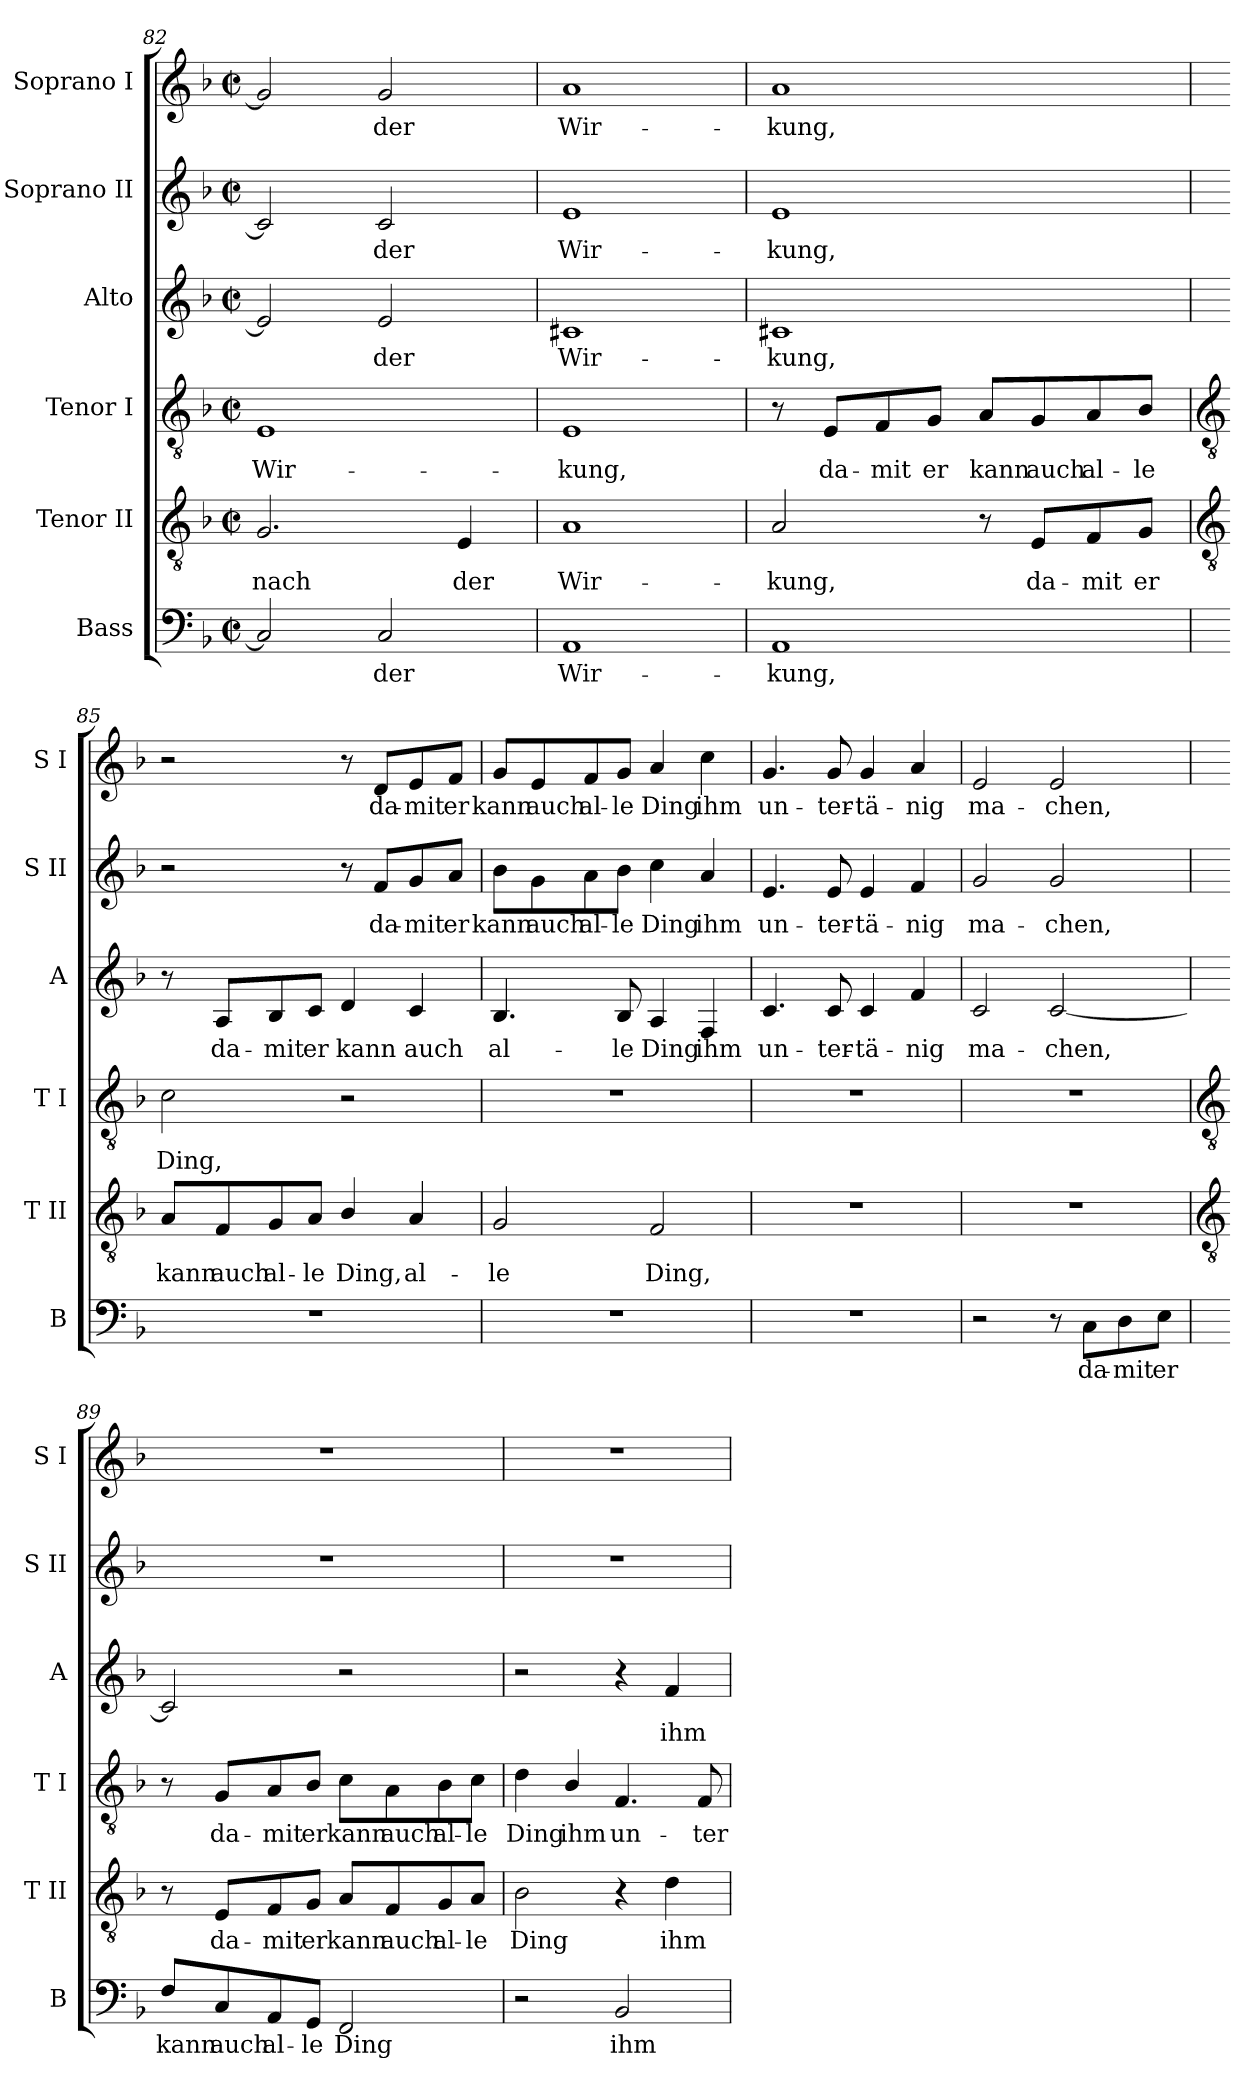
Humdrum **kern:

**kern	**text	**kern	**text	**kern	**text	**kern	**text	**kern	**text	**kern	**text
*part6	*part6	*part5	*part5	*part4	*part4	*part3	*part3	*part2	*part2	*part1	*part1
*staff6	*staff6	*staff5	*staff5	*staff4	*staff4	*staff3	*staff3	*staff2	*staff2	*staff1	*staff1
*I"Bass	*	*I"Tenor II	*	*I"Tenor I	*	*I"Alto	*	*I"Soprano II	*	*I"Soprano I	*
*I'B	*	*I'T II	*	*I'T I	*	*I'A	*	*I'S II	*	*I'S I	*
*clefF4	*	*clefGv2	*	*clefGv2	*	*clefG2	*	*clefG2	*	*clefG2	*
*k[b-]	*	*k[b-]	*	*k[b-]	*	*k[b-]	*	*k[b-]	*	*k[b-]	*
*F:	*	*F:	*	*F:	*	*F:	*	*F:	*	*F:	*
*M2/2	*	*M2/2	*	*M2/2	*	*M2/2	*	*M2/2	*	*M2/2	*
*met(c|)	*	*met(c|)	*	*met(c|)	*	*met(c|)	*	*met(c|)	*	*met(c|)	*
=82	=82	=82	=82	=82	=82	=82	=82	=82	=82	=82	=82
!	!	!	!LO:LY:b	!	!LO:LY:b	!	!	!	!	!	!
2C]	.	2.G	nach	1E	Wir-	2e]	.	2c]	.	2g]	.
!	!LO:LY:b	!	!	!	!	!	!LO:LY:b	!	!LO:LY:b	!	!LO:LY:b
2C	der	.	.	.	.	2e	der	2c	der	2g	der
!	!	!	!LO:LY:b	!	!	!	!	!	!	!	!
.	.	4E	der	.	.	.	.	.	.	.	.
=83	=83	=83	=83	=83	=83	=83	=83	=83	=83	=83	=83
!	!LO:LY:b	!	!LO:LY:b	!	!LO:LY:b	!	!LO:LY:b	!	!LO:LY:b	!	!LO:LY:b
1AA	Wir-	1A	Wir-	1E	-kung,	1c#X	Wir-	1e	Wir-	1a	Wir-
=84	=84	=84	=84	=84	=84	=84	=84	=84	=84	=84	=84
!	!LO:LY:b	!	!LO:LY:b	!	!	!	!LO:LY:b	!	!LO:LY:b	!	!LO:LY:b
1AA	-kung,	2A	-kung,	8r	.	1c#X	-kung,	1e	-kung,	1a	-kung,
!	!	!	!	!	!LO:LY:b	!	!	!	!	!	!
.	.	.	.	8E/L	da-	.	.	.	.	.	.
!	!	!	!	!	!LO:LY:b	!	!	!	!	!	!
.	.	.	.	8F/	-mit	.	.	.	.	.	.
!	!	!	!	!	!LO:LY:b	!	!	!	!	!	!
.	.	.	.	8G/J	er	.	.	.	.	.	.
!	!	!	!	!	!LO:LY:b	!	!	!	!	!	!
.	.	8r	.	8A/L	kann	.	.	.	.	.	.
!	!	!	!LO:LY:b	!	!LO:LY:b	!	!	!	!	!	!
.	.	8E/L	da-	8G/	auch	.	.	.	.	.	.
!	!	!	!LO:LY:b	!	!LO:LY:b	!	!	!	!	!	!
.	.	8F/	-mit	8A/	al-	.	.	.	.	.	.
!	!	!	!LO:LY:b	!	!LO:LY:b	!	!	!	!	!	!
.	.	8G/J	er	8B-/J	-le	.	.	.	.	.	.
!!LO:LB:g=z
=85	=85	=85	=85	=85	=85	=85	=85	=85	=85	=85	=85
*	*	*clefGv2	*	*clefGv2	*	*	*	*	*	*	*
!	!	!	!LO:LY:b	!	!LO:LY:b	!	!	!	!	!	!
1r	.	8A/L	kann	2c	Ding,	8r	.	2r	.	2r	.
!	!	!	!LO:LY:b	!	!	!	!LO:LY:b	!	!	!	!
.	.	8F/	auch	.	.	8A/L	da-	.	.	.	.
!	!	!	!LO:LY:b	!	!	!	!LO:LY:b	!	!	!	!
.	.	8G/	al-	.	.	8B-/	-mit	.	.	.	.
!	!	!	!LO:LY:b	!	!	!	!LO:LY:b	!	!	!	!
.	.	8A/J	-le	.	.	8c/J	er	.	.	.	.
!	!	!	!LO:LY:b	!	!	!	!LO:LY:b	!	!	!	!
.	.	4B-/	Ding,	2r	.	4d	kann	8r	.	8r	.
!	!	!	!	!	!	!	!	!	!LO:LY:b	!	!LO:LY:b
.	.	.	.	.	.	.	.	8f/L	da-	8d/L	da-
!	!	!	!LO:LY:b	!	!	!	!LO:LY:b	!	!LO:LY:b	!	!LO:LY:b
.	.	4A	al-	.	.	4c	auch	8g/	-mit	8e/	-mit
!	!	!	!	!	!	!	!	!	!LO:LY:b	!	!LO:LY:b
.	.	.	.	.	.	.	.	8a/J	er	8f/J	er
=86	=86	=86	=86	=86	=86	=86	=86	=86	=86	=86	=86
!	!	!	!LO:LY:b	!	!	!	!LO:LY:b	!	!LO:LY:b	!	!LO:LY:b
1r	.	2G	-le	1r	.	4.B-	al-	8b-\L	kann	8g/L	kann
!	!	!	!	!	!	!	!	!	!LO:LY:b	!	!LO:LY:b
.	.	.	.	.	.	.	.	8g\	auch	8e/	auch
!	!	!	!	!	!	!	!	!	!LO:LY:b	!	!LO:LY:b
.	.	.	.	.	.	.	.	8a\	al-	8f/	al-
!	!	!	!	!	!	!	!LO:LY:b	!	!LO:LY:b	!	!LO:LY:b
.	.	.	.	.	.	8B-	-le	8b-\J	-le	8g/J	-le
!	!	!	!LO:LY:b	!	!	!	!LO:LY:b	!	!LO:LY:b	!	!LO:LY:b
.	.	2F	Ding,	.	.	4A	Ding	4cc	Ding	4a	Ding
!	!	!	!	!	!	!	!LO:LY:b	!	!LO:LY:b	!	!LO:LY:b
.	.	.	.	.	.	4F	ihm	4a	ihm	4cc	ihm
=87	=87	=87	=87	=87	=87	=87	=87	=87	=87	=87	=87
!	!	!	!	!	!	!	!LO:LY:b	!	!LO:LY:b	!	!LO:LY:b
1r	.	1r	.	1r	.	4.c	un-	4.e	un-	4.g	un-
!	!	!	!	!	!	!	!LO:LY:b	!	!LO:LY:b	!	!LO:LY:b
.	.	.	.	.	.	8c	-ter-	8e	-ter-	8g	-ter-
!	!	!	!	!	!	!	!LO:LY:b	!	!LO:LY:b	!	!LO:LY:b
.	.	.	.	.	.	4c	-tä-	4e	-tä-	4g	-tä-
!	!	!	!	!	!	!	!LO:LY:b	!	!LO:LY:b	!	!LO:LY:b
.	.	.	.	.	.	4f	-nig	4f	-nig	4a	-nig
=88	=88	=88	=88	=88	=88	=88	=88	=88	=88	=88	=88
!	!	!	!	!	!	!	!LO:LY:b	!	!LO:LY:b	!	!LO:LY:b
2r	.	1r	.	1r	.	2c	ma-	2g	ma-	2e	ma-
!	!	!	!	!	!	!	!LO:LY:b	!	!LO:LY:b	!	!LO:LY:b
8r	.	.	.	.	.	[2c	-chen,	2g	-chen,	2e	-chen,
!	!LO:LY:b	!	!	!	!	!	!	!	!	!	!
8C\L	da-	.	.	.	.	.	.	.	.	.	.
!	!LO:LY:b	!	!	!	!	!	!	!	!	!	!
8D\	-mit	.	.	.	.	.	.	.	.	.	.
!	!LO:LY:b	!	!	!	!	!	!	!	!	!	!
8E\J	er	.	.	.	.	.	.	.	.	.	.
!!LO:LB:g=z
=89	=89	=89	=89	=89	=89	=89	=89	=89	=89	=89	=89
*	*	*clefGv2	*	*clefGv2	*	*	*	*	*	*	*
!	!LO:LY:b	!	!	!	!	!	!	!	!	!	!
8F/L	kann	8r	.	8r	.	2c]	.	1r	.	1r	.
!	!LO:LY:b	!	!LO:LY:b	!	!LO:LY:b	!	!	!	!	!	!
8C/	auch	8E/L	da-	8G/L	da-	.	.	.	.	.	.
!	!LO:LY:b	!	!LO:LY:b	!	!LO:LY:b	!	!	!	!	!	!
8AA/	al-	8F/	-mit	8A/	-mit	.	.	.	.	.	.
!	!LO:LY:b	!	!LO:LY:b	!	!LO:LY:b	!	!	!	!	!	!
8GG/J	-le	8G/J	er	8B-/J	er	.	.	.	.	.	.
!	!LO:LY:b	!	!LO:LY:b	!	!LO:LY:b	!	!	!	!	!	!
2FF	Ding	8A/L	kann	8c\L	kann	2r	.	.	.	.	.
!	!	!	!LO:LY:b	!	!LO:LY:b	!	!	!	!	!	!
.	.	8F/	auch	8A\	auch	.	.	.	.	.	.
!	!	!	!LO:LY:b	!	!LO:LY:b	!	!	!	!	!	!
.	.	8G/	al-	8B-\	al-	.	.	.	.	.	.
!	!	!	!LO:LY:b	!	!LO:LY:b	!	!	!	!	!	!
.	.	8A/J	-le	8c\J	-le	.	.	.	.	.	.
=90	=90	=90	=90	=90	=90	=90	=90	=90	=90	=90	=90
!	!	!	!LO:LY:b	!	!LO:LY:b	!	!	!	!	!	!
2r	.	2B-	Ding	4d	Ding	2r	.	1r	.	1r	.
!	!	!	!	!	!LO:LY:b	!	!	!	!	!	!
.	.	.	.	4B-/	ihm	.	.	.	.	.	.
!	!LO:LY:b	!	!	!	!LO:LY:b	!	!	!	!	!	!
2BB-	ihm	4r	.	4.F	un-	4r	.	.	.	.	.
!	!	!	!LO:LY:b	!	!	!	!LO:LY:b	!	!	!	!
.	.	4d	ihm	.	.	4f	ihm	.	.	.	.
!	!	!	!	!	!LO:LY:b	!	!	!	!	!	!
.	.	.	.	8F	-ter-	.	.	.	.	.	.
=	=	=	=	=	=	=	=	=	=	=	=
*-	*-	*-	*-	*-	*-	*-	*-	*-	*-	*-	*-
